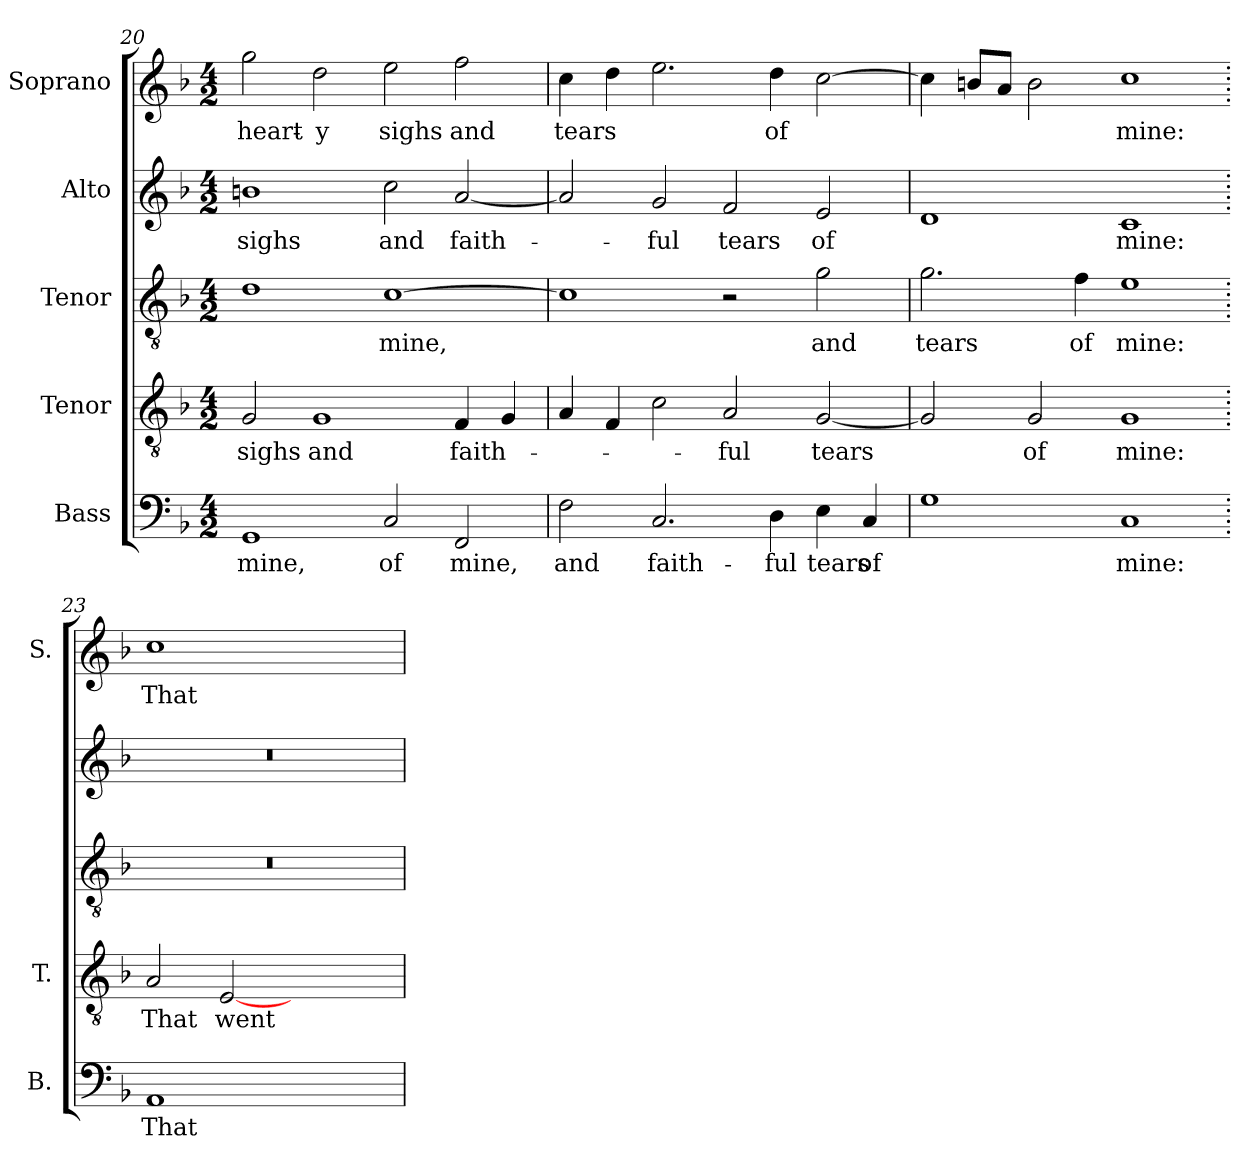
**kern	**text	**kern	**text	**kern	**text	**kern	**text	**kern	**text
*part5	*part5	*part4	*part4	*part3	*part3	*part2	*part2	*part1	*part1
*staff5	*staff5	*staff4	*staff4	*staff3	*staff3	*staff2	*staff2	*staff1	*staff1
*I"Bass	*	*I"Tenor	*	*I"Tenor	*	*I"Alto	*	*I"Soprano	*
*I'B.	*	*I'T.	*	*	*	*	*	*I'S.	*
*clefF4	*	*clefGv2	*	*clefGv2	*	*clefG2	*	*clefG2	*
*	*	*ITrd7c12	*	*ITrd7c12	*	*	*	*	*
*k[b-]	*	*k[b-]	*	*k[b-]	*	*k[b-]	*	*k[b-]	*
*F:	*	*F:	*	*F:	*	*F:	*	*F:	*
*M4/2	*	*M4/2	*	*M4/2	*	*M4/2	*	*M4/2	*
=20	=20	=20	=20	=20	=20	=20	=20	=20	=20
!	!LO:LY:b:color=#000000	!	!	!	!	!	!	!	!
!	!	!	!LO:LY:b:color=#000000	!	!	!	!	!	!
!	!	!	!	!	!	!	!LO:LY:b:color=#000000	!	!
!	!	!	!	!	!	!	!	!	!LO:LY:b:color=#000000
1GGi	mine,	2GGi/	sighs	1Di	.	1bni	sighs	2ggi\	heart-
!	!	!	!LO:LY:b:color=#000000	!	!	!	!	!	!
!	!	!	!	!	!	!	!	!	!LO:LY:b:color=#000000
.	.	1GGi	and	.	.	.	.	2ddi\	-y
!	!LO:LY:b:color=#000000	!	!	!	!	!	!	!	!
!	!	!	!	!	!LO:LY:b:color=#000000	!	!	!	!
!	!	!	!	!	!	!	!LO:LY:b:color=#000000	!	!
!	!	!	!	!	!	!	!	!	!LO:LY:b:color=#000000
2Ci/	of	.	.	[1Ci	mine,	2cci\	and	2eei\	sighs
!	!LO:LY:b:color=#000000	!	!	!	!	!	!	!	!
!	!	!	!LO:LY:b:color=#000000	!	!	!	!	!	!
!	!	!	!	!	!	!	!LO:LY:b:color=#000000	!	!
!	!	!	!	!	!	!	!	!	!LO:LY:b:color=#000000
2FFi/	mine,	4FFi/	faith-	.	.	[2ai/	faith-	2ffi\	and
.	.	4GGi/	.	.	.	.	.	.	.
=21	=21	=21	=21	=21	=21	=21	=21	=21	=21
!	!LO:LY:b:color=#000000	!	!	!	!	!	!	!	!
!	!	!	!	!	!	!	!	!	!LO:LY:b:color=#000000
2Fi\	and	4AAi/	.	1Ci]	.	2ai/]	.	4cci\	tears
.	.	4FFi/	.	.	.	.	.	4ddi\	.
!	!LO:LY:b:color=#000000	!	!	!	!	!	!	!	!
!	!	!	!	!	!	!	!LO:LY:b:color=#000000	!	!
2.Ci/	faith-	2Ci\	.	.	.	2gi/	-ful	2.eei\	.
!	!	!	!LO:LY:b:color=#000000	!	!	!	!	!	!
!	!	!	!	!	!	!	!LO:LY:b:color=#000000	!	!
.	.	2AAi/	-ful	2r	.	2fi/	tears	.	.
!	!LO:LY:b:color=#000000	!	!	!	!	!	!	!	!
!	!	!	!	!	!	!	!	!	!LO:LY:b:color=#000000
4Di\	-ful	.	.	.	.	.	.	4ddi\	of
!	!LO:LY:b:color=#000000	!	!	!	!	!	!	!	!
!	!	!	!LO:LY:b:color=#000000	!	!	!	!	!	!
!	!	!	!	!	!LO:LY:b:color=#000000	!	!	!	!
!	!	!	!	!	!	!	!LO:LY:b:color=#000000	!	!
4Ei\	tears	[2GGi/	tears	2Gi\	and	2ei/	of	[2cci\	.
!	!LO:LY:b:color=#000000	!	!	!	!	!	!	!	!
4Ci/	of	.	.	.	.	.	.	.	.
!!LO:LB:g=z
=22	=22	=22	=22	=22	=22	=22	=22	=22	=22
!	!	!	!	!	!LO:LY:b:color=#000000	!	!	!	!
1Gi	.	2GGi/]	.	2.Gi\	tears	1di	.	4cci\]	.
.	.	.	.	.	.	.	.	8bni/L	.
.	.	.	.	.	.	.	.	8ai/J	.
!	!	!	!LO:LY:b:color=#000000	!	!	!	!	!	!
.	.	2GGi/	of	.	.	.	.	2bi\	.
!	!	!	!	!	!LO:LY:b:color=#000000	!	!	!	!
.	.	.	.	4Fi\	of	.	.	.	.
!	!LO:LY:b:color=#000000	!	!	!	!	!	!	!	!
!	!	!	!LO:LY:b:color=#000000	!	!	!	!	!	!
!	!	!	!	!	!LO:LY:b:color=#000000	!	!	!	!
!	!	!	!	!	!	!	!LO:LY:b:color=#000000	!	!
!	!	!	!	!	!	!	!	!	!LO:LY:b:color=#000000
1Ci	mine:	1GGi	mine:	1Ei	mine:	1ci	mine:	1cci	mine:
=23.	=23.	=23.	=23.	=23.	=23.	=23.	=23.	=23.	=23.
!	!LO:LY:b:color=#000000	!	!	!	!	!	!	!	!
!	!	!	!LO:LY:b:color=#000000	!	!	!	!	!	!
!	!	!	!	!	!	!	!	!	!LO:LY:b:color=#000000
1AAi	That	2AAi/	That	0r	.	0r	.	1cci	That
!	!	!	!LO:LY:b:color=#000000	!	!	!	!	!	!
.	.	[2EEi/	went	.	.	.	.	.	.
1ryy	.	1ryy	.	.	.	.	.	1ryy	.
=	=	=	=	=	=	=	=	=	=
*-	*-	*-	*-	*-	*-	*-	*-	*-	*-
